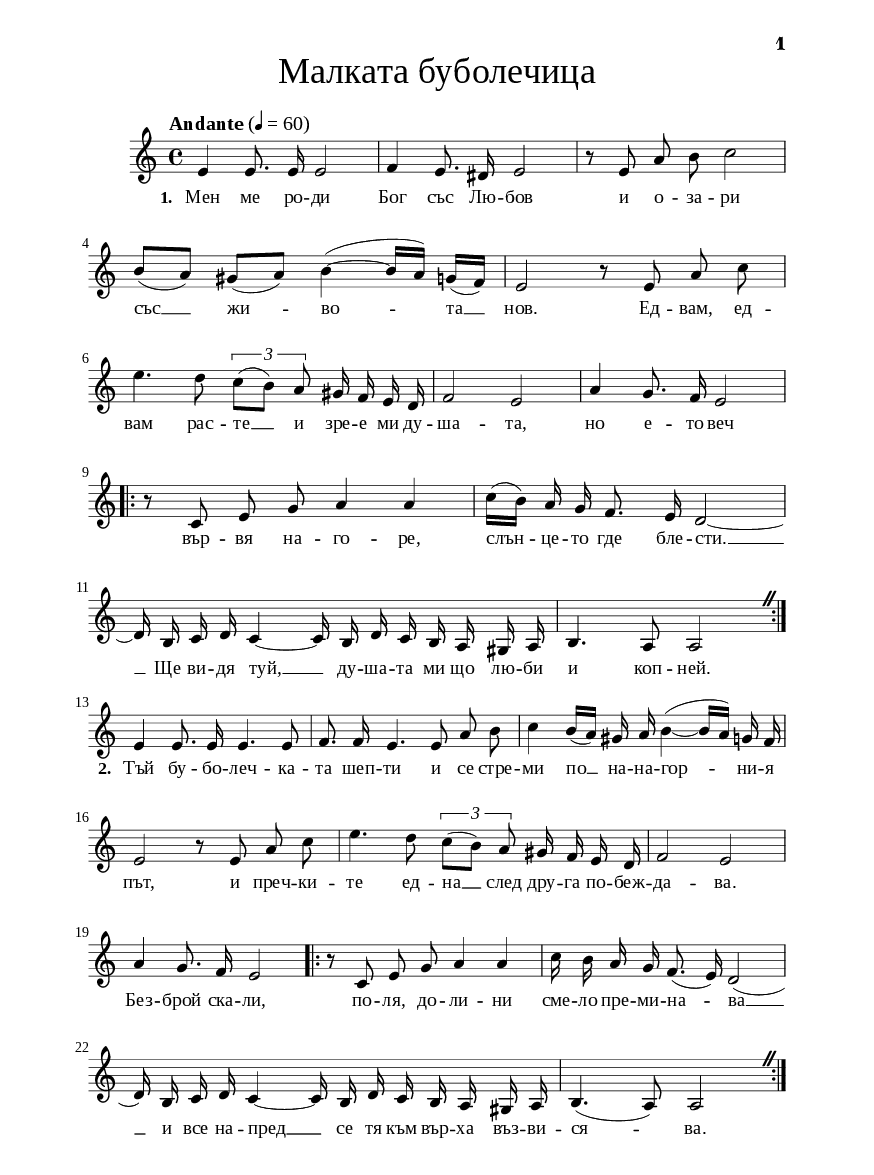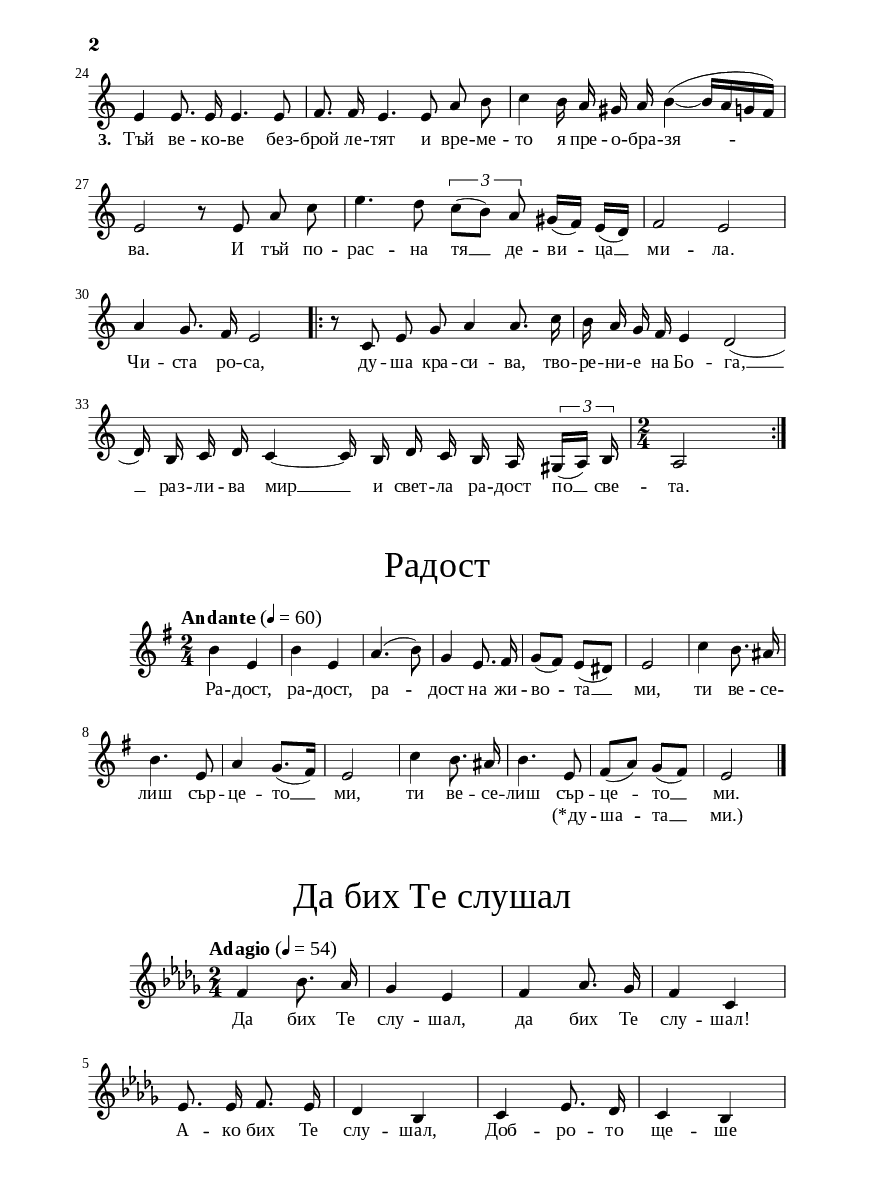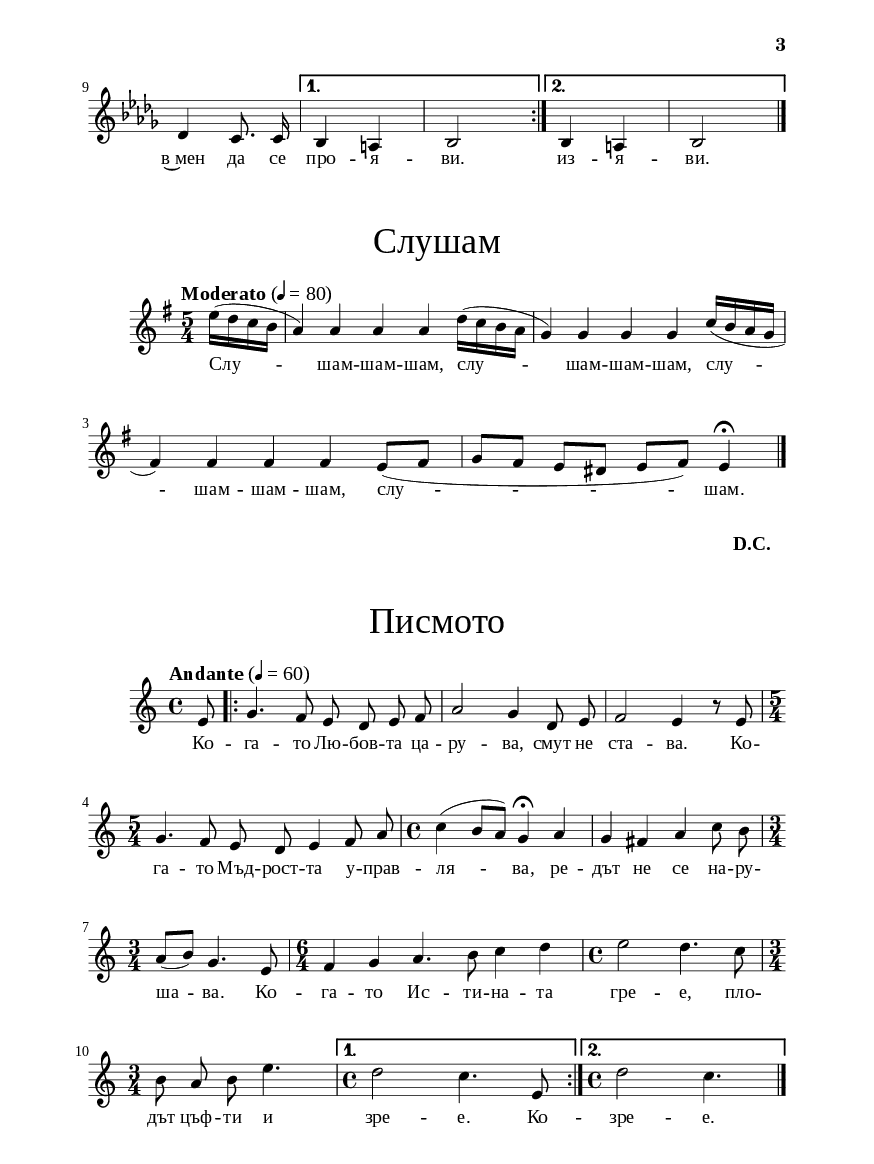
% Виж за разположението на текста.
\version "2.24.4"

% include paper part and global functions
\include "include/globals.ily"

\bookpart {
  \label #'ref173
  \tocItem \markup "Малката буболечица"
  \include "include/bookpart-paper.ily"
  \paper {
      print-first-page-number = ##t
      bookpart-level-page-numbering = ##t
  print-page-number = ##t
      first-page-number = #156
}
\score {
    \include "include/score-layout.ily"

    \new Voice \absolute {
      \clef treble
      \key a \minor
      \time 4/4
      \tempoFunc "Andante" 4 "60"
      \autoBeamOff
      e'4  e'8.  e'16  e'2 | % 2
      f'4  e'8.  dis'16  e'2 | % 3
      r8  e'8  a'8  b'8  c''2 \break | % 4
      b'8 ( [  a'8  ])   gis'8 ( [  a'8 ])
      b'4  ( ~  b'16  [ a'16]  )  g'16 (
      [f'16 ]  )  | % 5
      e'2 r8 e'8  a'8  c''8 \break | % 6
      e''4.  d''8 \tweak direction #up \times 2/3 {
        \once \override Slur.positions = #'(1 . 1) c''8  (  [ b'8 ])  a'8
      }
      gis'16  f'16  e'16  d'16 | % 7
      f'2  e'2 | % 8
      a'4  g'8.  f'16  e'2 \break
      \repeat
      volta 2 {
        | % 9
        \autoBeamOff  r8  c'8  e'8  g'8  a'4  a'4 |
        c''16 ( [  b'16 ] )  a'16  g'16
        f'8.  e'16  d'2 ~ | % 11
        d'16  b16  c'16  d'16  c'4 ~
        c'16  b16  d'16  c'16  b16
        a16  gis16  a16 | % 12
        b4.  a8  a2 \caesura \break
      }

      e'4 e'8. e'16 e'4. e'8 | f'8. f'16  e'4. e'8 a'8 b'8 |  c''4 b'16[ ( a'16 ) ] gis'16 a'16 b'4  ( ~ b'16 [a'16] ) g'16 f'16 | \break

      e'2 r8 e'8 a'8 c''8 | e''4. d''8  \tweak direction #up \times 2/3 {
        \once \override Slur.positions = #'(1 . 1) c''8  [ ( b'8 ) ] a'8
      } gis'16 f'16 e'16 d'16 | f'2 e'2 | \break


      a'4 g'8.  f'16  e'2 |  \bar ".|:" r8 c'8 e' g' a'4 a'4 |  c''16 b' a' g' f'8. ( e'16 ) d'2 (| \break

      d'16)  b16  c'16  d'16  c'4 ~
      c'16  b16  d'16  c'16  b16
      a16  gis16  a16 | % 12
      b4. ( a8 ) a2 \caesura \break \bar ":|."


      e'4 e'8. e'16 e'4. e'8 | f'8. f'16 e'4. e'8 a'8 b'8 |  c''4 b'16  a'16 gis'16 a'16 \autoBeamOn b'4  ( ~ b'16 a'16  g'16 f'16 ) | \break

      e'2 r8 \autoBeamOff e'8 a'8 c''8 | e''4. d''8  \tweak direction #up \times 2/3 {
        \once \override Slur.positions = #'(1 . 1) c''8  ( [  b'8 ) ] a'8
      } gis'16 [( f'16 )] e'16 [(d'16) ] | f'2 e'2 | \break


      a'4 g'8.  f'16  e'2 |  \bar ".|:" r8 c'8 e' g' a'4 a'8. c''16 |

      b'16 a'16 g' f' e'4 d'2 (| \break

      d'16)  b16  c'16  d'16  c'4 ~
      c'16  b16  d'16  c'16  b16 a16 \times 2/3 { gis16 [ ( a16 ) ] b16 }| \time 2/4 a2 \break \bar ":|."
    }

    \addlyrics {
      \set stanza = "1. " Мен ме ро -- ди Бог със Лю --
      бов и о -- за -- ри със __ жи
      -- во -- та __ нов. Ед --
      вам, ед -- вам рас -- те __  и зре
      -- е ми ду -- ша -- та, но е -- то
      веч вър -- вя на -- го -- ре, слън
      -- це -- то где бле -- сти. __
      Ще ви -- дя туй, __ ду -- ша -- та
      ми що лю -- би и коп -- ней.

      \set stanza = "2. " Тъй бу -- бо -- леч -- ка -- та шеп -- ти
      и се стре -- ми по __ на -- на -- гор -- ни -- я път,
      и преч -- ки -- те ед -- на __ след дру -- га
      по -- беж -- да -- ва.
      Без -- брой ска -- ли, по -- ля, до -- ли -- ни
      сме -- ло пре -- ми -- на -- ва __
      и все на -- пред __ се тя към вър -- ха
      въз -- ви -- ся -- ва.

      \set stanza = "3. " Тъй ве -- ко -- ве без -- брой ле -- тят
      и вре -- ме -- то я пре -- о -- бра -- зя -- ва.
      И тъй по -- рас  -- на тя __ де -- ви -- ца __ ми -- ла.
      Чи -- ста ро -- са, ду -- ша кра -- си -- ва,
      тво -- ре -- ни -- е на Бо -- га, __
      раз -- ли -- ва мир __ и свет -- ла ра -- дост
      по __ све -- та.

    }

    \header {
      title = \titleFunc #'ref_desc_17 "Малката буболечица" "Malkata bubolečica"
    }

    \midi{}

  } % score
  \markup \vspace #2
  \label #'ref174_3
  \tocItem \markup "Радост"
  \include "include/bookpart-paper.ily"
  \score {
    \include "include/score-layout.ily"

    \new Voice \absolute {
      \clef treble
      \key e \minor
      \time 2/4
      \tempoFunc "Andante" 4 "60"
      \autoBeamOff
      b'4 e'4 | % 2
      b'4 e'4 | % 3
      a'4. ( b'8 ) | % 4
      g'4  e'8. fis'16 | % 5
      g'8 ( [fis'8] ) e'8 ( [dis'8] ) | % 6
      e'2 | % 7
      c''4  b'8. ais'16 \break | % 8
      b'4. e'8 | % 9
      a'4  g'8. [( fis'16 )] |
      e'2 | % 11
      c''4  b'8. ais'16 | % 12
      b'4. e'8 | % 13
      fis'8 ([ a'8 ]) g'8 ( [fis'8] ) | % 14
      e'2 \bar "|."
    }

    \addlyrics {
      Ра -- дост,
      ра -- дост, ра -- дост на жи -- во -- та __ ми, ти
      ве -- се -- лиш сър -- це -- то __ ми, ти ве -- се
      -- лиш сър -- це -- то __ ми.}
      \addlyrics {
        \repeat unfold 23 { \skip 2 } (*ду -- ша -- та __ ми.)}

        \header {
          title = \titleFunc #'ref_desc_19 "Радост" "Radost"
        }

        \midi{}

      } % score

      \markup \vspace #2

      \label #'ref174_1
      \tocItem \markup "Да бих Тe слушал"
      \include "include/bookpart-paper.ily"
      \score {
        \include "include/score-layout.ily"

        \new Voice \absolute {
          \clef treble
          \key bes \minor
          \time 2/4
          \tempoFunc "Adagio" 4 "54"
          \autoBeamOff
          \repeat volta 2 {
            f'4 bes'8. as'16 | % 2
            ges'4 es'4 | % 3
            f'4 as'8. ges'16 |  % 4
            f'4 c'4 | \break  % 5
            es'8. es'16 f'8. es'16 | % 6
            des'4 bes4 |   % 7
            c'4 es'8. des'16 |  % 8
            c'4 bes4 | \break % 9
            des'4 c'8. c'16 |
          }
          \alternative {
            {
              bes4 a4 | % 11
              bes2
            }
            {
              bes4 a4 | % 11
              bes2 \bar "|."
            }
          }
        }

        \addlyrics {
          Да бих Те
          слу -- шал, да бих Те слу -- шал! А -- ко бих
          Те слу -- шал, Доб -- ро -- то ще -- ше в~мен да
          се про -- я -- ви. из -- я -- ви.}

          \header {
            title = \titleFunc #'ref_desc_15 "Да бих Тe слушал " "Da bih Te slušal"
          }

          \midi{}

        } % score

        \markup \vspace #2

        \label #'ref174_2
        \tocItem \markup "Слушам"
        \include "include/bookpart-paper.ily"
        \score {
          \include "include/score-layout.ily"
          \new Voice \absolute {
            \clef treble
            \key e \minor
            \time 5/4
            \tempoFunc "Moderato" 4 "80"
            \autoBeamOff
            \partial 4
            e''16 ( [  d''16  c''16  b'16 ] | % 2
            a'4 ) a'4 a'4 a'4  d''16 (
            [  c''16  b'16  a'16 ] | % 3
            g'4 ) g'4 g'4 g'4 c''16 ( [
            b'16 a'16 g'16 ] \break | % 4
            fis'4 ) fis'4 fis'4 fis'4 e'8
            ( [ fis'8 ] | % 5
            g'8 [ fis'8 ] e'8 [ dis'8 ] \stemUp
            e'8 [ fis'8 ])  e'4 ^\fermata  \bar "|."
          }

          \addlyrics {
            Слу --    шам -- шам --
            шам, слу --    шам --
            шам -- шам, слу --
            шам -- шам -- шам, слу --
            шам.}

            \header {
              title = \titleFunc #'ref_desc_20 "Слушам" "Slušam"
            }

            \midi{}

          } % score

          \markup \dcr-one "D.C." #2.1
          \markup \vspace #2

          \label #'ref175
          \tocItem \markup "Писмото"
          \include "include/bookpart-paper.ily"
          \score {
            \include "include/score-layout.ily"

            \new Voice \absolute {
              \clef treble
              \key c \major
              \time 4/4
              \tempoFunc "Andante" 4 "60"
              \autoBeamOff
              \partial 8
              e'8 \repeat volta 2 {
                | % 2
                g'4.  f'8  e'8  d'8  e'8
                f'8 | % 3
                a'2  g'4  d'8  e'8 | % 4
                f'2  e'4 r8  e'8  | \break % 5
                \time 5/4  | % 5
                g'4.  f'8  e'8  d'8  e'4
                f'8  a'8 | % 6
                \time 4/4  | % 6
                c''4 (  b'8 [  a'8 ])   g'4
                ^\fermata  a'4  | % 7
                g'4  fis'4  a'4  c''8
                b'8  % 8
                \time 3/4  \break  | % 8
                a'8 ( [  b'8 ])  g'4.  e'8| % 9
                \time 6/4  | % 9
                f'4  g'4  a'4.  b'8  c''4
                d''4 |
                \time 4/4  |
                e''2  d''4.  c''8 | % 11
                \time 3/4  | % 11
                b'8  a'8  b'8  e''4. |
              }

              \alternative {
                {
                  % 12
                  \time 4/4  % 12
                  d''2  c''4.  e'8 |
                }
                {
                  \time 4/4 d''2  c''4. \bar "|."
                }
              }
            }

            \addlyrics {
              Ко -- га -- то Лю -- бов -- та ца --
              ру -- ва, смут не ста -- ва. Ко --
              га -- то Мъд -- рост -- та у -- прав
              -- ля -- ва, ре -- дът не се
              на -- ру -- ша -- ва. Ко -- га --
              то Ис -- ти -- на -- та гре -- е,
              пло -- дът цъф -- ти и зре -- е.
              Ко -- зре -- е.}

              \header {
                title = \titleFunc #'ref_desc_19 "Писмото" "Pismoto"
              }

              \midi{}

            } % score


          } % bookpart

          % Più mosso
          %
